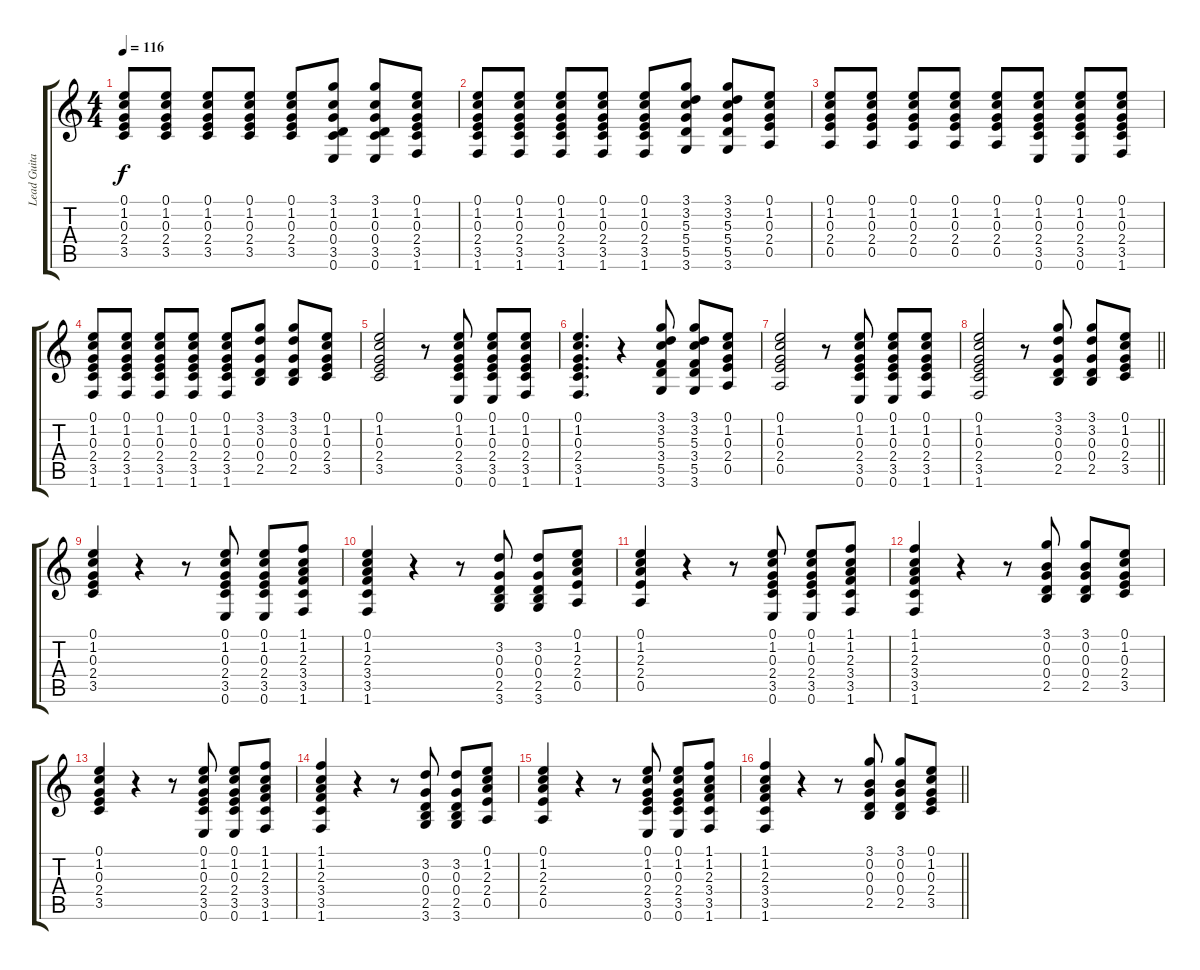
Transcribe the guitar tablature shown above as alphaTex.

\track ("Lead Guitar" "Lead Guita") {instrument overdrivenguitar}
\staff {score tabs}
\tuning (E4 B3 G3 D3 A2 E2) {hide}
\ts (4 4)
\tempo 116
\clef g2
\ks c
(0.1 1.2 0.3 2.4 3.5).8{dy f} (0.1 1.2 0.3 2.4 3.5).8 (0.1 1.2 0.3 2.4 3.5).8 (0.1 1.2 0.3 2.4 3.5).8 (0.1 1.2 0.3 2.4 3.5).8 (3.1 1.2 0.3 0.4 3.5 0.6).8 (3.1 1.2 0.3 0.4 3.5 0.6).8 (0.1 1.2 0.3 2.4 3.5 1.6).8 |
(0.1 1.2 0.3 2.4 3.5 1.6).8 (0.1 1.2 0.3 2.4 3.5 1.6).8 (0.1 1.2 0.3 2.4 3.5 1.6).8 (0.1 1.2 0.3 2.4 3.5 1.6).8 (0.1 1.2 0.3 2.4 3.5 1.6).8 (3.1 3.2 5.3 5.4 5.5 3.6).8 (3.1 3.2 5.3 5.4 5.5 3.6).8 (0.1 1.2 0.3 2.4 0.5).8 |
(0.1 1.2 0.3 2.4 0.5).8 (0.1 1.2 0.3 2.4 0.5).8 (0.1 1.2 0.3 2.4 0.5).8 (0.1 1.2 0.3 2.4 0.5).8 (0.1 1.2 0.3 2.4 0.5).8 (0.1 1.2 0.3 2.4 3.5 0.6).8 (0.1 1.2 0.3 2.4 3.5 0.6).8 (0.1 1.2 0.3 2.4 3.5 1.6).8 |
(0.1 1.2 0.3 2.4 3.5 1.6).8 (0.1 1.2 0.3 2.4 3.5 1.6).8 (0.1 1.2 0.3 2.4 3.5 1.6).8 (0.1 1.2 0.3 2.4 3.5 1.6).8 (0.1 1.2 0.3 2.4 3.5 1.6).8 (3.1 3.2 0.3 0.4 2.5).8 (3.1 3.2 0.3 0.4 2.5).8 (0.1 1.2 0.3 2.4 3.5).8 |
(0.1 1.2 0.3 2.4 3.5).2 r.8 (0.1 1.2 0.3 2.4 3.5 0.6).8 (0.1 1.2 0.3 2.4 3.5 0.6).8 (0.1 1.2 0.3 2.4 3.5 1.6).8 |
(0.1 1.2 0.3 2.4 3.5 1.6).4{d} r.4 (3.1 3.2 5.3 3.4 5.5 3.6).8 (3.1 3.2 5.3 3.4 5.5 3.6).8 (0.1 1.2 0.3 2.4 0.5).8 |
(0.1 1.2 0.3 2.4 0.5).2 r.8 (0.1 1.2 0.3 2.4 3.5 0.6).8 (0.1 1.2 0.3 2.4 3.5 0.6).8 (0.1 1.2 0.3 2.4 3.5 1.6).8 |
\barLineRight lightlight
(0.1 1.2 0.3 2.4 3.5 1.6).2 r.8 (3.1 3.2 0.3 0.4 2.5).8 (3.1 3.2 0.3 0.4 2.5).8 (0.1 1.2 0.3 2.4 3.5).8 |
(0.1 1.2 0.3 2.4 3.5).4 r.4 r.8 (0.1 1.2 0.3 2.4 3.5 0.6).8 (0.1 1.2 0.3 2.4 3.5 0.6).8 (1.1 1.2 2.3 3.4 3.5 1.6).8 |
(0.1 1.2 2.3 3.4 3.5 1.6).4 r.4 r.8 (3.2 0.3 0.4 2.5 3.6).8 (3.2 0.3 0.4 2.5 3.6).8 (0.1 1.2 2.3 2.4 0.5).8 |
(0.1 1.2 2.3 2.4 0.5).4 r.4 r.8 (0.1 1.2 0.3 2.4 3.5 0.6).8 (0.1 1.2 0.3 2.4 3.5 0.6).8 (1.1 1.2 2.3 3.4 3.5 1.6).8 |
(1.1 1.2 2.3 3.4 3.5 1.6).4 r.4 r.8 (3.1 0.2 0.3 0.4 2.5).8 (3.1 0.2 0.3 0.4 2.5).8 (0.1 1.2 0.3 2.4 3.5).8 |
(0.1 1.2 0.3 2.4 3.5).4 r.4 r.8 (0.1 1.2 0.3 2.4 3.5 0.6).8 (0.1 1.2 0.3 2.4 3.5 0.6).8 (1.1 1.2 2.3 3.4 3.5 1.6).8 |
(1.1 1.2 2.3 3.4 3.5 1.6).4 r.4 r.8 (3.2 0.3 0.4 2.5 3.6).8 (3.2 0.3 0.4 2.5 3.6).8 (0.1 1.2 2.3 2.4 0.5).8 |
(0.1 1.2 2.3 2.4 0.5).4 r.4 r.8 (0.1 1.2 0.3 2.4 3.5 0.6).8 (0.1 1.2 0.3 2.4 3.5 0.6).8 (1.1 1.2 2.3 3.4 3.5 1.6).8 |
\barLineRight lightlight
(1.1 1.2 2.3 3.4 3.5 1.6).4 r.4 r.8 (3.1 0.2 0.3 0.4 2.5).8 (3.1 0.2 0.3 0.4 2.5).8 (0.1 1.2 0.3 2.4 3.5).8
